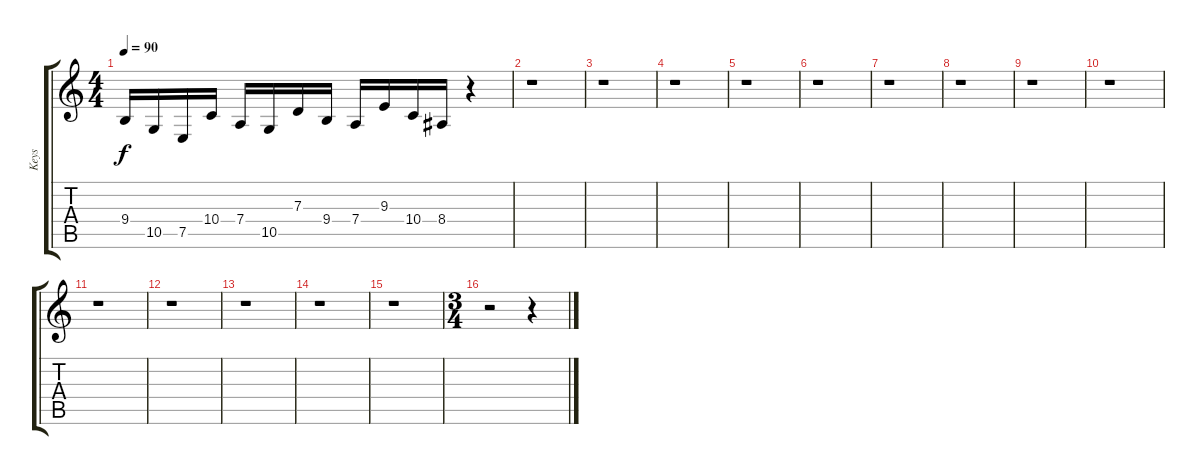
\track ("Keys" "Keys") {instrument electricpiano1}
\staff {score tabs}
\tuning (E4 B3 G3 D3 A2 E2) {hide}
\ts (4 4)
\tempo 90
\clef g2
\ks c
9.4.16{dy f} 10.5.16 7.5.16 10.4.16 7.4.16 10.5.16 7.3.16 9.4.16 7.4.16 9.3.16 10.4.16 8.4.16 r.4 |
r.1 |
r.1 |
r.1 |
r.1 |
r.1 |
r.1 |
r.1 |
r.1 |
r.1 |
r.1 |
r.1 |
r.1 |
r.1 |
r.1 |
\ts (3 4)
r.2 r.4
